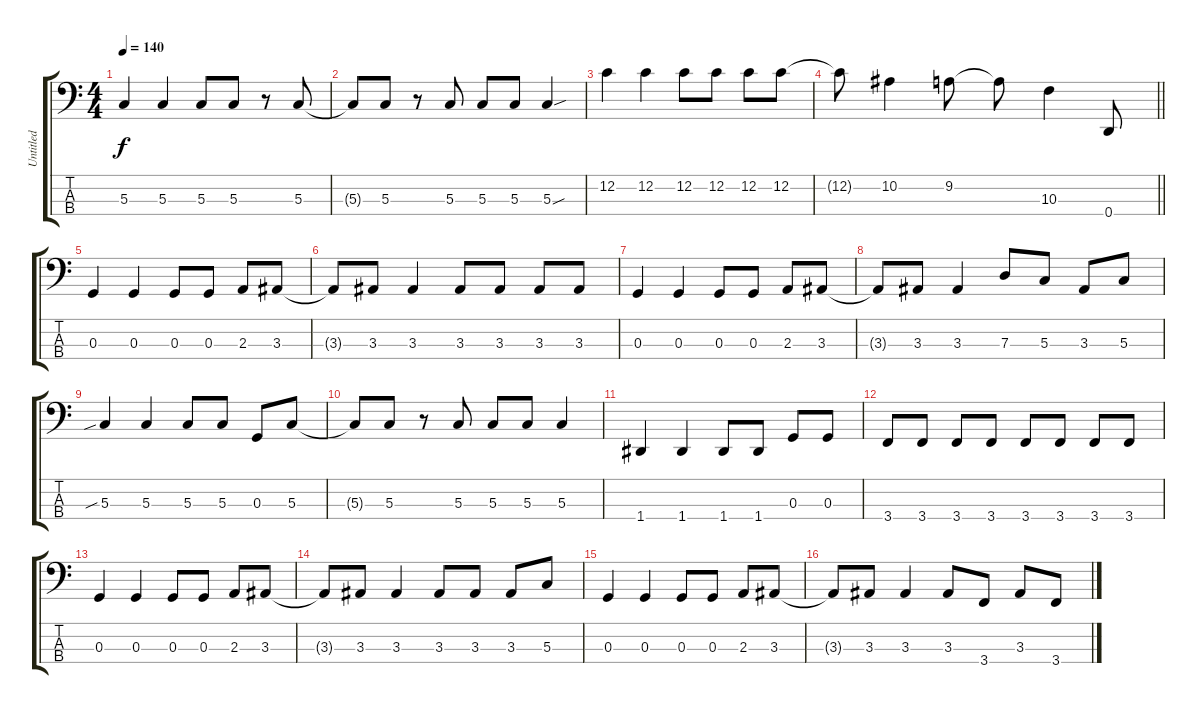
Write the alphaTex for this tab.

\track ("Untitled" "Untitled") {instrument electricbassfinger}
\staff {score tabs}
\tuning (F2 C2 G1 D1) {hide}
\ts (4 4)
\tempo 140
\clef f4
\ks c
5.3.4{dy f} 5.3.4 5.3.8 5.3.8 r.8 5.3.8 |
5.3{t}.8 5.3.8 r.8 5.3.8 5.3.8 5.3.8 5.3{sou}.4 |
12.2.4 12.2.4 12.2.8 12.2.8 12.2.8 12.2.8 |
\barLineRight lightlight
12.2{t}.8 10.2.4 9.2.8 9.2{t}.8 10.3.4 0.4.8 |
0.3.4 0.3.4 0.3.8 0.3.8 2.3.8 3.3.8 |
3.3{t}.8 3.3.8 3.3.4 3.3.8 3.3.8 3.3.8 3.3.8 |
0.3.4 0.3.4 0.3.8 0.3.8 2.3.8 3.3.8 |
3.3{t}.8 3.3.8 3.3.4 7.3.8 5.3.8 3.3.8 5.3.8 |
5.3{sib}.4 5.3.4 5.3.8 5.3.8 0.3.8 5.3.8 |
5.3{t}.8 5.3.8 r.8 5.3.8 5.3.8 5.3.8 5.3.4 |
1.4.4 1.4.4 1.4.8 1.4.8 0.3.8 0.3.8 |
3.4.8 3.4.8 3.4.8 3.4.8 3.4.8 3.4.8 3.4.8 3.4.8 |
0.3.4 0.3.4 0.3.8 0.3.8 2.3.8 3.3.8 |
3.3{t}.8 3.3.8 3.3.4 3.3.8 3.3.8 3.3.8 5.3.8 |
0.3.4 0.3.4 0.3.8 0.3.8 2.3.8 3.3.8 |
3.3{t}.8 3.3.8 3.3.4 3.3.8 3.4.8 3.3.8 3.4.8
